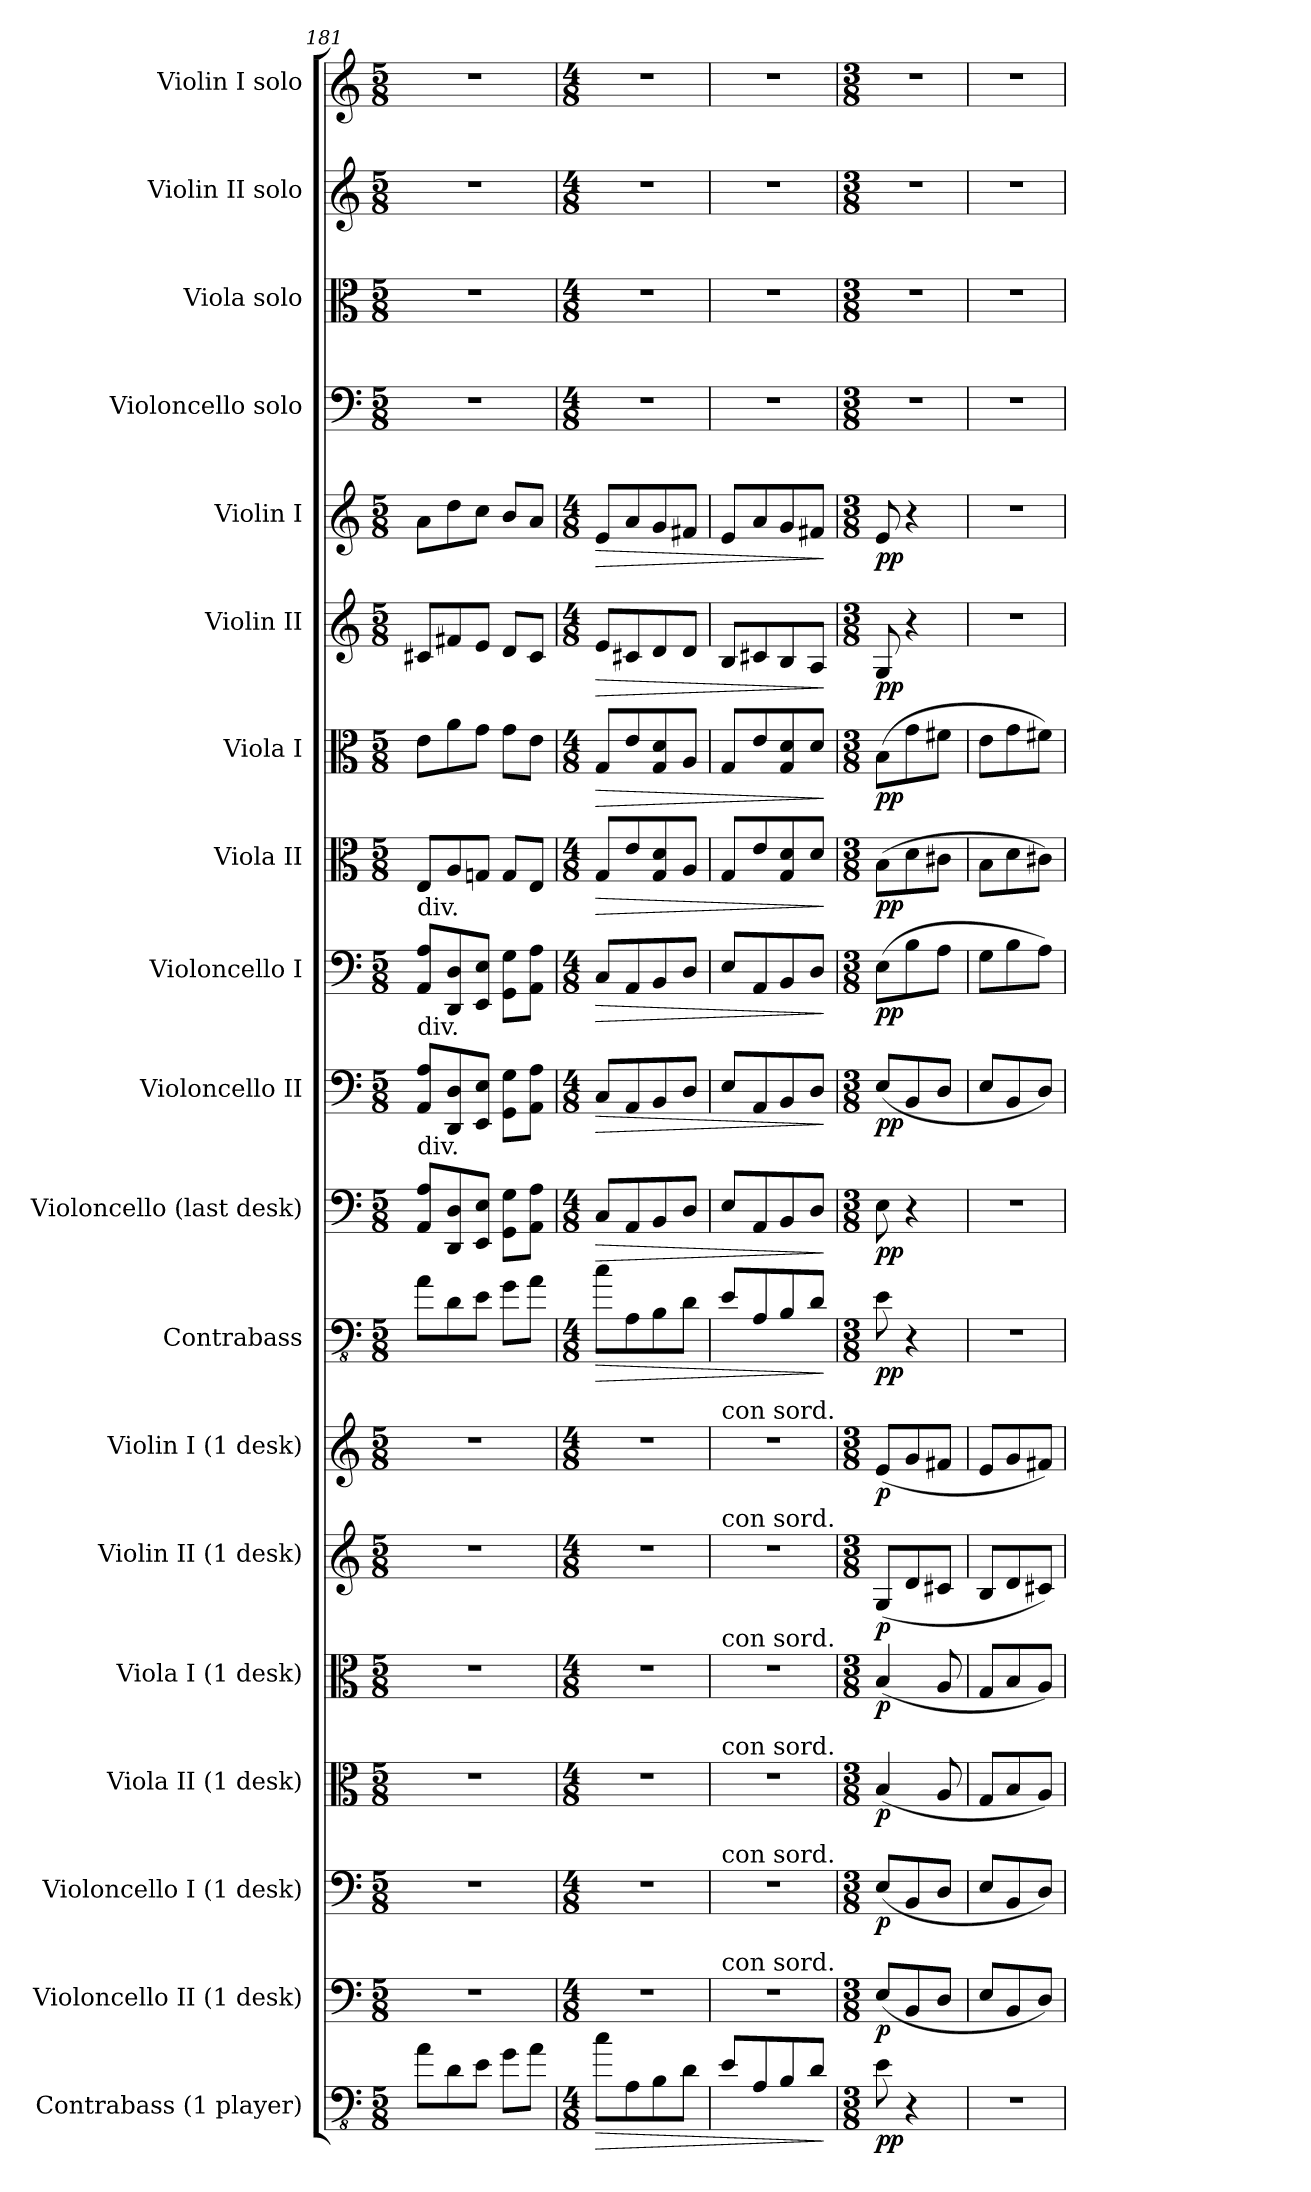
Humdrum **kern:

**kern	**dynam	**kern	**dynam	**kern	**dynam	**kern	**dynam	**kern	**dynam	**kern	**dynam	**kern	**dynam	**kern	**dynam	**kern	**dynam	**kern	**dynam	**kern	**dynam	**kern	**dynam	**kern	**dynam	**kern	**dynam	**kern	**dynam	**kern	**kern	**kern	**kern
*part19	*part19	*part18	*part18	*part17	*part17	*part16	*part16	*part15	*part15	*part14	*part14	*part13	*part13	*part12	*part12	*part11	*part11	*part10	*part10	*part9	*part9	*part8	*part8	*part7	*part7	*part6	*part6	*part5	*part5	*part4	*part3	*part2	*part1
*staff19	*staff19	*staff18	*staff18	*staff17	*staff17	*staff16	*staff16	*staff15	*staff15	*staff14	*staff14	*staff13	*staff13	*staff12	*staff12	*staff11	*staff11	*staff10	*staff10	*staff9	*staff9	*staff8	*staff8	*staff7	*staff7	*staff6	*staff6	*staff5	*staff5	*staff4	*staff3	*staff2	*staff1
*I"Contrabass (1 player)	*	*I"Violoncello II (1 desk)	*	*I"Violoncello I (1 desk)	*	*I"Viola II (1 desk)	*	*I"Viola I (1 desk)	*	*I"Violin II (1 desk)	*	*I"Violin I (1 desk)	*	*I"Contrabass	*	*I"Violoncello (last desk)	*	*I"Violoncello  II	*	*I"Violoncello I	*	*I"Viola II	*	*I"Viola I	*	*I"Violin II	*	*I"Violin I	*	*I"Violoncello solo	*I"Viola solo	*I"Violin II solo	*I"Violin I solo
*I'Cb.	*	*I'Vlc.	*	*I'Vlc.	*	*I'Vla.	*	*I'Vla.	*	*I'Vln.	*	*I'Vln.	*	*I'Cb.	*	*I'Vlc. (ld.)	*	*I'Vlc.	*	*I'Vlc.	*	*I'Vla.	*	*I'Vla.	*	*I'Vln.	*	*I'Vln.	*	*I'Vlc.	*I'Vla.	*I'Vln.	*I'Vln.
*clefFv4	*	*clefF4	*	*clefF4	*	*clefC3	*	*clefC3	*	*clefG2	*	*clefG2	*	*clefFv4	*	*clefF4	*	*clefF4	*	*clefF4	*	*clefC3	*	*clefC3	*	*clefG2	*	*clefG2	*	*clefF4	*clefC3	*clefG2	*clefG2
*ITrd7c12	*	*	*	*	*	*	*	*	*	*	*	*	*	*ITrd7c12	*	*	*	*	*	*	*	*	*	*	*	*	*	*	*	*	*	*	*
*k[]	*	*k[]	*	*k[]	*	*k[]	*	*k[]	*	*k[]	*	*k[]	*	*k[]	*	*k[]	*	*k[]	*	*k[]	*	*k[]	*	*k[]	*	*k[]	*	*k[]	*	*k[]	*k[]	*k[]	*k[]
*M5/8	*	*M5/8	*	*M5/8	*	*M5/8	*	*M5/8	*	*M5/8	*	*M5/8	*	*M5/8	*	*M5/8	*	*M5/8	*	*M5/8	*	*M5/8	*	*M5/8	*	*M5/8	*	*M5/8	*	*M5/8	*M5/8	*M5/8	*M5/8
=181	=181	=181	=181	=181	=181	=181	=181	=181	=181	=181	=181	=181	=181	=181	=181	=181	=181	=181	=181	=181	=181	=181	=181	=181	=181	=181	=181	=181	=181	=181	=181	=181	=181
!	!	!	!	!	!	!	!	!	!	!	!	!	!	!	!	!	!	!	!	!LO:TX:a:t=div.	!	!	!	!	!	!	!	!	!	!	!	!	!
!	!	!	!	!	!	!	!	!	!	!	!	!	!	!	!	!	!	!LO:TX:a:t=div.	!	!	!	!	!	!	!	!	!	!	!	!	!	!	!
!	!	!	!	!	!	!	!	!	!	!	!	!	!	!	!	!LO:TX:a:t=div.	!	!	!	!	!	!	!	!	!	!	!	!	!	!	!	!	!
8AA\L	.	8%5r	.	8%5r	.	8%5r	.	8%5r	.	8%5r	.	8%5r	.	8AA\L	.	8AA/ 8A/L	.	8AA/ 8A/L	.	8AA/ 8A/L	.	8E/L	.	8e\L	.	8c#X/L	.	8a\L	.	8%5r	8%5r	8%5r	8%5r
8DD\	.	.	.	.	.	.	.	.	.	.	.	.	.	8DD\	.	8DD/ 8D/	.	8DD/ 8D/	.	8DD/ 8D/	.	8A/	.	8a\	.	8f#X/	.	8dd\	.	.	.	.	.
8EE\J	.	.	.	.	.	.	.	.	.	.	.	.	.	8EE\J	.	8EE/ 8E/J	.	8EE/ 8E/J	.	8EE/ 8E/J	.	8Gn/J	.	8g\J	.	8e/J	.	8cc\J	.	.	.	.	.
8GG\L	.	.	.	.	.	.	.	.	.	.	.	.	.	8GG\L	.	8GG\ 8G\L	.	8GG\ 8G\L	.	8GG\ 8G\L	.	8G/L	.	8g\L	.	8d/L	.	8b/L	.	.	.	.	.
8AA\J	.	.	.	.	.	.	.	.	.	.	.	.	.	8AA\J	.	8AA\ 8A\J	.	8AA\ 8A\J	.	8AA\ 8A\J	.	8E/J	.	8e\J	.	8c#/J	.	8a/J	.	.	.	.	.
=182	=182	=182	=182	=182	=182	=182	=182	=182	=182	=182	=182	=182	=182	=182	=182	=182	=182	=182	=182	=182	=182	=182	=182	=182	=182	=182	=182	=182	=182	=182	=182	=182	=182
*M4/8	*	*M4/8	*	*M4/8	*	*M4/8	*	*M4/8	*	*M4/8	*	*M4/8	*	*M4/8	*	*M4/8	*	*M4/8	*	*M4/8	*	*M4/8	*	*M4/8	*	*M4/8	*	*M4/8	*	*M4/8	*M4/8	*M4/8	*M4/8
!	!LO:HP:b	!	!	!	!	!	!	!	!	!	!	!	!	!	!LO:HP:b	!	!LO:HP:b	!	!LO:HP:b	!	!LO:HP:b	!	!LO:HP:b	!	!LO:HP:b	!	!LO:HP:b	!	!LO:HP:b	!	!	!	!
8C\L	>	2r	.	2r	.	2r	.	2r	.	2r	.	2r	.	8C\L	>	8C/L	>	8C/L	>	8C/L	>	8G/L	>	8G/L	>	8e/L	>	8e/L	>	2r	2r	2r	2r
8AAA\	.	.	.	.	.	.	.	.	.	.	.	.	.	8AAA\	.	8AA/	.	8AA/	.	8AA/	.	8e/	.	8e/	.	8c#X/	.	8a/	.	.	.	.	.
8BBB\	.	.	.	.	.	.	.	.	.	.	.	.	.	8BBB\	.	8BB/	.	8BB/	.	8BB/	.	8G/ 8d/	.	8G/ 8d/	.	8d/	.	8g/	.	.	.	.	.
8DD\J	.	.	.	.	.	.	.	.	.	.	.	.	.	8DD\J	.	8D/J	.	8D/J	.	8D/J	.	8A/J	.	8A/J	.	8d/J	.	8f#X/J	.	.	.	.	.
!!LO:PB:g=z
=183	=183	=183	=183	=183	=183	=183	=183	=183	=183	=183	=183	=183	=183	=183	=183	=183	=183	=183	=183	=183	=183	=183	=183	=183	=183	=183	=183	=183	=183	=183	=183	=183	=183
!	!	!	!	!	!	!	!	!	!	!	!	!LO:TX:a:t=con sord.	!	!	!	!	!	!	!	!	!	!	!	!	!	!	!	!	!	!	!	!	!
!	!	!	!	!	!	!	!	!	!	!LO:TX:a:t=con sord.	!	!	!	!	!	!	!	!	!	!	!	!	!	!	!	!	!	!	!	!	!	!	!
!	!	!	!	!	!	!	!	!LO:TX:a:t=con sord.	!	!	!	!	!	!	!	!	!	!	!	!	!	!	!	!	!	!	!	!	!	!	!	!	!
!	!	!	!	!	!	!LO:TX:a:t=con sord.	!	!	!	!	!	!	!	!	!	!	!	!	!	!	!	!	!	!	!	!	!	!	!	!	!	!	!
!	!	!	!	!LO:TX:a:t=con sord.	!	!	!	!	!	!	!	!	!	!	!	!	!	!	!	!	!	!	!	!	!	!	!	!	!	!	!	!	!
!	!	!LO:TX:a:t=con sord.	!	!	!	!	!	!	!	!	!	!	!	!	!	!	!	!	!	!	!	!	!	!	!	!	!	!	!	!	!	!	!
8EE/L	.	2r	.	2r	.	2r	.	2r	.	2r	.	2r	.	8EE/L	.	8E/L	.	8E/L	.	8E/L	.	8G/L	.	8G/L	.	8B/L	.	8e/L	.	2r	2r	2r	2r
8AAA/	.	.	.	.	.	.	.	.	.	.	.	.	.	8AAA/	.	8AA/	.	8AA/	.	8AA/	.	8e/	.	8e/	.	8c#X/	.	8a/	.	.	.	.	.
8BBB/	.	.	.	.	.	.	.	.	.	.	.	.	.	8BBB/	.	8BB/	.	8BB/	.	8BB/	.	8G/ 8d/	.	8G/ 8d/	.	8B/	.	8g/	.	.	.	.	.
8DD/J	.	.	.	.	.	.	.	.	.	.	.	.	.	8DD/J	.	8D/J	.	8D/J	.	8D/J	.	8d/J	.	8d/J	.	8A/J	.	8f#X/J	.	.	.	.	.
.	]	.	.	.	.	.	.	.	.	.	.	.	.	.	]	.	]	.	]	.	]	.	]	.	]	.	]	.	]	.	.	.	.
=184	=184	=184	=184	=184	=184	=184	=184	=184	=184	=184	=184	=184	=184	=184	=184	=184	=184	=184	=184	=184	=184	=184	=184	=184	=184	=184	=184	=184	=184	=184	=184	=184	=184
*M3/8	*	*M3/8	*	*M3/8	*	*M3/8	*	*M3/8	*	*M3/8	*	*M3/8	*	*M3/8	*	*M3/8	*	*M3/8	*	*M3/8	*	*M3/8	*	*M3/8	*	*M3/8	*	*M3/8	*	*M3/8	*M3/8	*M3/8	*M3/8
!	!LO:DY:b	!	!LO:DY:b	!	!LO:DY:b	!	!LO:DY:b	!	!LO:DY:b	!	!LO:DY:b	!	!LO:DY:b	!	!LO:DY:b	!	!LO:DY:b	!	!LO:DY:b	!	!LO:DY:b	!	!LO:DY:b	!	!LO:DY:b	!	!LO:DY:b	!	!LO:DY:b	!	!	!	!
8EE\	pp	(8E/L	p	(8E/L	p	(4B/	p	(4B/	p	(8G/L	p	(8e/L	p	8EE\	pp	8E\	pp	(8E/L	pp	(8E\L	pp	(8B\L	pp	(8B\L	pp	8G/	pp	8e/	pp	4.r	4.r	4.r	4.r
4r	.	8BB/	.	8BB/	.	.	.	.	.	8d/	.	8g/	.	4r	.	4r	.	8BB/	.	8B\	.	8d\	.	8g\	.	4r	.	4r	.	.	.	.	.
.	.	8D/J	.	8D/J	.	8A/	.	8A/	.	8c#X/J	.	8f#X/J	.	.	.	.	.	8D/J	.	8A\J	.	8c#X\J	.	8f#X\J	.	.	.	.	.	.	.	.	.
=185	=185	=185	=185	=185	=185	=185	=185	=185	=185	=185	=185	=185	=185	=185	=185	=185	=185	=185	=185	=185	=185	=185	=185	=185	=185	=185	=185	=185	=185	=185	=185	=185	=185
4.r	.	8E/L	.	8E/L	.	8G/L	.	8G/L	.	8B/L	.	8e/L	.	4.r	.	4.r	.	8E/L	.	8G\L	.	8B\L	.	8e\L	.	4.r	.	4.r	.	4.r	4.r	4.r	4.r
.	.	8BB/	.	8BB/	.	8B/	.	8B/	.	8d/	.	8g/	.	.	.	.	.	8BB/	.	8B\	.	8d\	.	8g\	.	.	.	.	.	.	.	.	.
.	.	8D/J)	.	8D/J)	.	8A/J)	.	8A/J)	.	8c#X/J)	.	8f#X/J)	.	.	.	.	.	8D/J)	.	8A\J)	.	8c#X\J)	.	8f#X\J)	.	.	.	.	.	.	.	.	.
=	=	=	=	=	=	=	=	=	=	=	=	=	=	=	=	=	=	=	=	=	=	=	=	=	=	=	=	=	=	=	=	=	=
*-	*-	*-	*-	*-	*-	*-	*-	*-	*-	*-	*-	*-	*-	*-	*-	*-	*-	*-	*-	*-	*-	*-	*-	*-	*-	*-	*-	*-	*-	*-	*-	*-	*-
